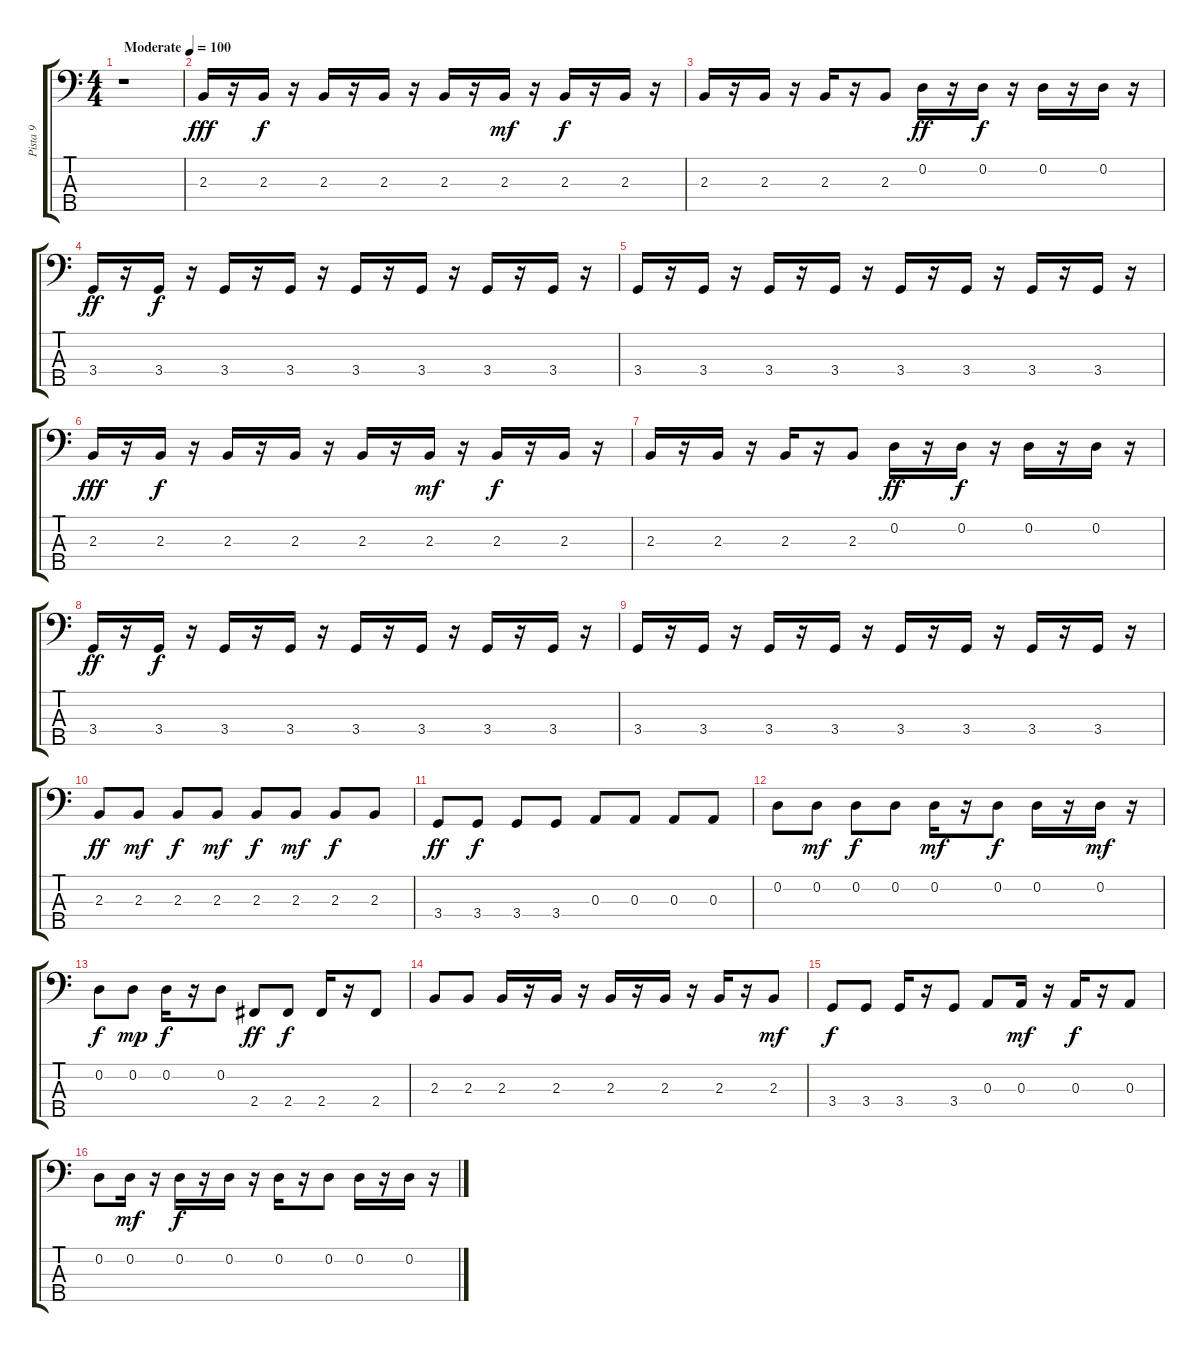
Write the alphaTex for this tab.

\track ("Pista 9" "Pista 9") {instrument electricbassfinger}
\staff {score tabs}
\tuning (G2 D2 A1 E1 B0) {hide}
\ts (4 4)
\tempo (100 "Moderate")
\clef f4
\ks c
r.1{dy fff instrument electricbassfinger} |
2.3.16 r.16 2.3.16{dy f} r.16 2.3.16 r.16 2.3.16 r.16 2.3.16 r.16 2.3.16{dy mf} r.16 2.3.16{dy f} r.16 2.3.16 r.16 |
2.3.16 r.16 2.3.16 r.16 2.3.16 r.16 2.3.8 0.2.16{dy ff} r.16 0.2.16{dy f} r.16 0.2.16 r.16 0.2.16 r.16 |
3.4.16{dy ff} r.16 3.4.16{dy f} r.16 3.4.16 r.16 3.4.16 r.16 3.4.16 r.16 3.4.16 r.16 3.4.16 r.16 3.4.16 r.16 |
3.4.16 r.16 3.4.16 r.16 3.4.16 r.16 3.4.16 r.16 3.4.16 r.16 3.4.16 r.16 3.4.16 r.16 3.4.16 r.16 |
2.3.16{dy fff} r.16 2.3.16{dy f} r.16 2.3.16 r.16 2.3.16 r.16 2.3.16 r.16 2.3.16{dy mf} r.16 2.3.16{dy f} r.16 2.3.16 r.16 |
2.3.16 r.16 2.3.16 r.16 2.3.16 r.16 2.3.8 0.2.16{dy ff} r.16 0.2.16{dy f} r.16 0.2.16 r.16 0.2.16 r.16 |
3.4.16{dy ff} r.16 3.4.16{dy f} r.16 3.4.16 r.16 3.4.16 r.16 3.4.16 r.16 3.4.16 r.16 3.4.16 r.16 3.4.16 r.16 |
3.4.16 r.16 3.4.16 r.16 3.4.16 r.16 3.4.16 r.16 3.4.16 r.16 3.4.16 r.16 3.4.16 r.16 3.4.16 r.16 |
2.3.8{dy ff} 2.3.8{dy mf} 2.3.8{dy f} 2.3.8{dy mf} 2.3.8{dy f} 2.3.8{dy mf} 2.3.8{dy f} 2.3.8 |
3.4.8{dy ff} 3.4.8{dy f} 3.4.8 3.4.8 0.3.8 0.3.8 0.3.8 0.3.8 |
0.2.8 0.2.8{dy mf} 0.2.8{dy f} 0.2.8 0.2.16{dy mf} r.16 0.2.8{dy f} 0.2.16 r.16 0.2.16{dy mf} r.16 |
0.2.8{dy f} 0.2.8{dy mp} 0.2.16{dy f} r.16 0.2.8 2.4.8{dy ff} 2.4.8{dy f} 2.4.16 r.16 2.4.8 |
2.3.8 2.3.8 2.3.16 r.16 2.3.16 r.16 2.3.16 r.16 2.3.16 r.16 2.3.16 r.16 2.3.8{dy mf} |
3.4.8{dy f} 3.4.8 3.4.16 r.16 3.4.8 0.3.8 0.3.16{dy mf} r.16 0.3.16{dy f} r.16 0.3.8 |
0.2.8 0.2.16{dy mf} r.16 0.2.16{dy f} r.16 0.2.16 r.16 0.2.16 r.16 0.2.8 0.2.16 r.16 0.2.16 r.16
